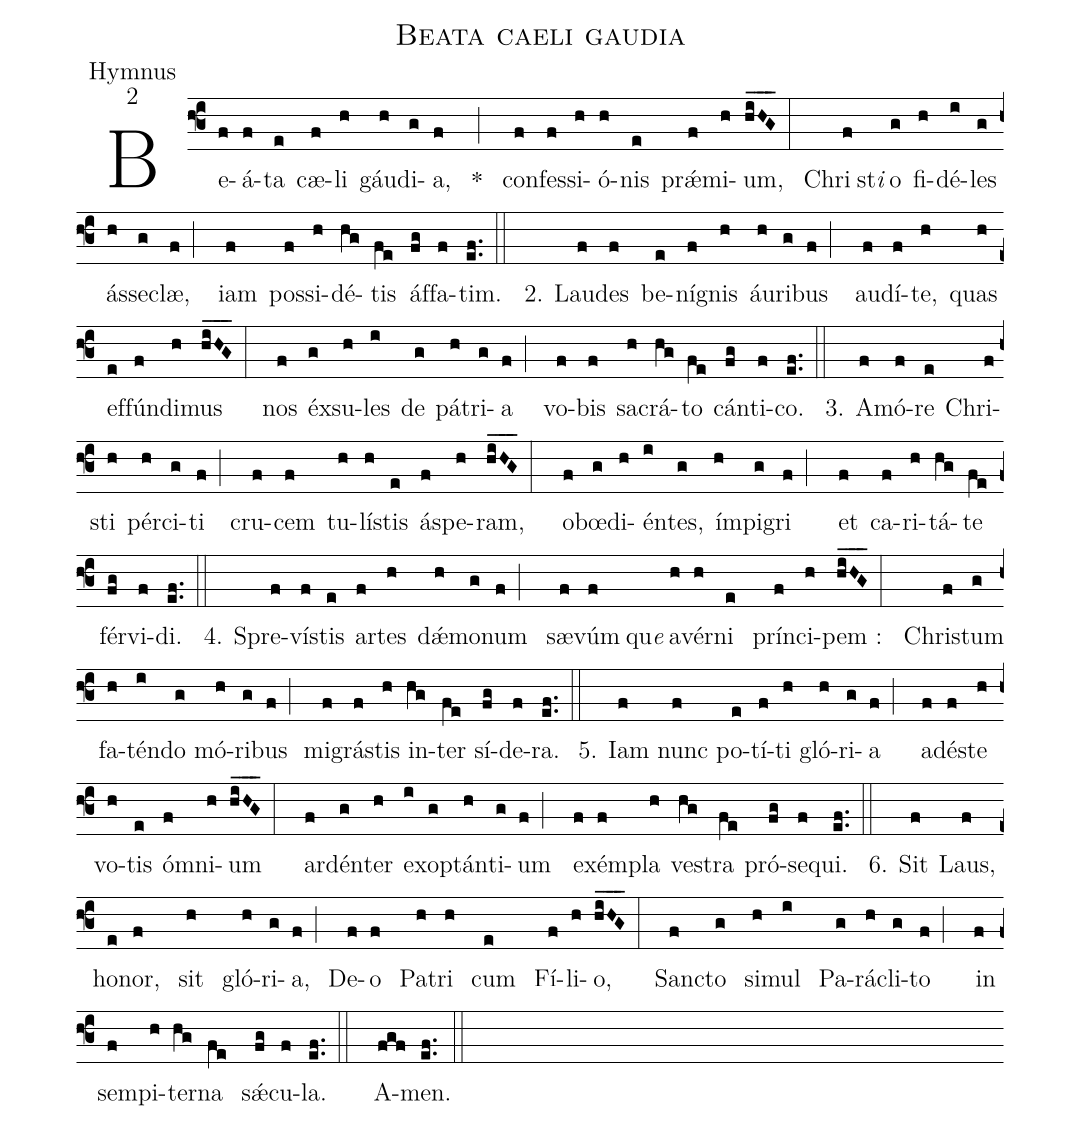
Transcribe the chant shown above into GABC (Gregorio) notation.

name:Beata caeli gaudia;
office-part:Hymnus;
mode:2;
%%
(f3)Be(f)á(f)ta(e) cæ(f)li(h) gáu(h)di(g)a, (f) * (;)
con(f)fes(f)si(h)ó(h)nis(e) prǽ(f)mi(h)um, (hiHG___:)
Chri(f)st<i>i</i>() o(g) fi(h)dé(i)les(g) ás(h)se(g)clæ, (f;)
iam(f) pos(f)si(h)dé(hg)tis(fe) áf(fg)fa(f)tim. (ef..::)


2. Lau(f)des(f) be(e)ní(f)gnis(h) áu(h)ri(g)bus (f;)
au(f)dí(f)te,(h) quas(h) ef(e)fún(f)di(h)mus (hiHG___:)
nos(f) éx(g)su(h)les(i) de(g) pá(h)tri(g)a (f;)
vo(f)bis(f) sa(h)crá(hg)to(fe) cán(fg)ti(f)co. (ef..::)

3. A(f)mó(f)re(e) Chri(f)sti(h) pér(h)ci(g)ti (f;)
cru(f)cem(f) tu(h)lí(h)stis(e) ás(f)pe(h)ram, (hiHG___:)
ob(f)œ(g)di(h)én(i)tes,(g) ím(h)pi(g)gri (f;)
et(f) ca(f)ri(h)tá(hg)te(fe) fér(fg)vi(f)di. (ef..::)

4. Spre(f)vís(f)tis(e) ar(f)tes(h) dǽ(h)mo(g)num (f;)
sæ(f)vúm(f)qu<i>e</i>() a(h)vér(h)ni (e) prín(f)ci(h)pem : (hiHG___:)
Chri(f)stum(g) fa(h)tén(i)do(g) mó(h)ri(g)bus (f;)
mi(f)grá(f)stis(h) in(hg)ter(fe) sí(fg)de(f)ra. (ef..::)

5. Iam(f) nunc(f) po(e)tí(f)ti(h) gló(h)ri(g)a (f;)
ad(f)és(f)te(h) vo(h)tis(e) óm(f)ni(h)um (hiHG___:)
ar(f)dén(g)ter(h) ex(i)o(g)ptán(h)ti(g)um (f;)
e(f)xém(f)pla(h) ves(hg)tra(fe) pró(fg)se(f)qui. (ef..::)

6. Sit(f) Laus, (f) ho(e)nor, (f) sit (h) gló(h)ri(g)a, (f;)
De(f)o (f) Pa(h)tri (h) cum (e) Fí(f)li(h)o,  (hiHG___:)
San(f)cto (g) si(h)mul (i) Pa(g)rá(h)cli(g)to (f;)
in (f) sem(f)pi(h)ter(hg)na (fe) sǽ(fg)cu(f)la. (ef..::) A(fgf)men. (ef..::)
